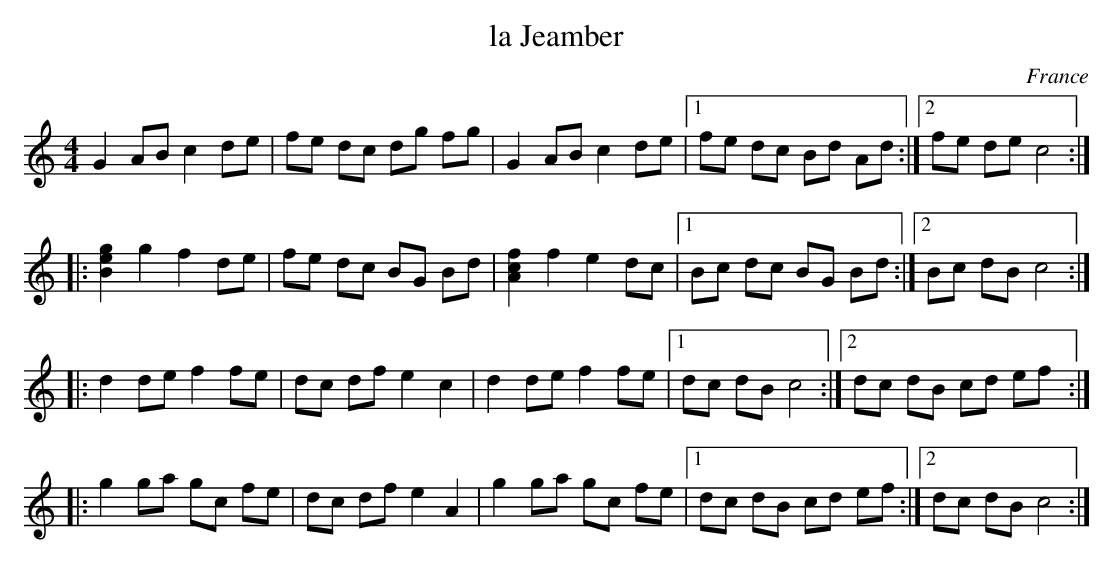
X:1
T:la Jeamber
M:4/4
O:France
K:C major
G2AB c2de | fe dc dg fg | G2AB c2de \
|1 fe dc Bd Ad :|2 fe de c4 :|
|:\
[B2e2g2]g2 f2de | fe dc BG Bd |[A2c2f2]f2 e2dc \
|1 Bc dc BG Bd :|2 Bc dB c4 :|
|:\
d2de f2fe | dc df e2c2 | d2de f2fe \
|1 dc dB c4 :|2 dc dB cd ef :|
|: \
g2 ga gc fe | dc df e2A2 | g2 ga gc fe \
|1 dc dB cd ef :|2 dc dB c4 :|
